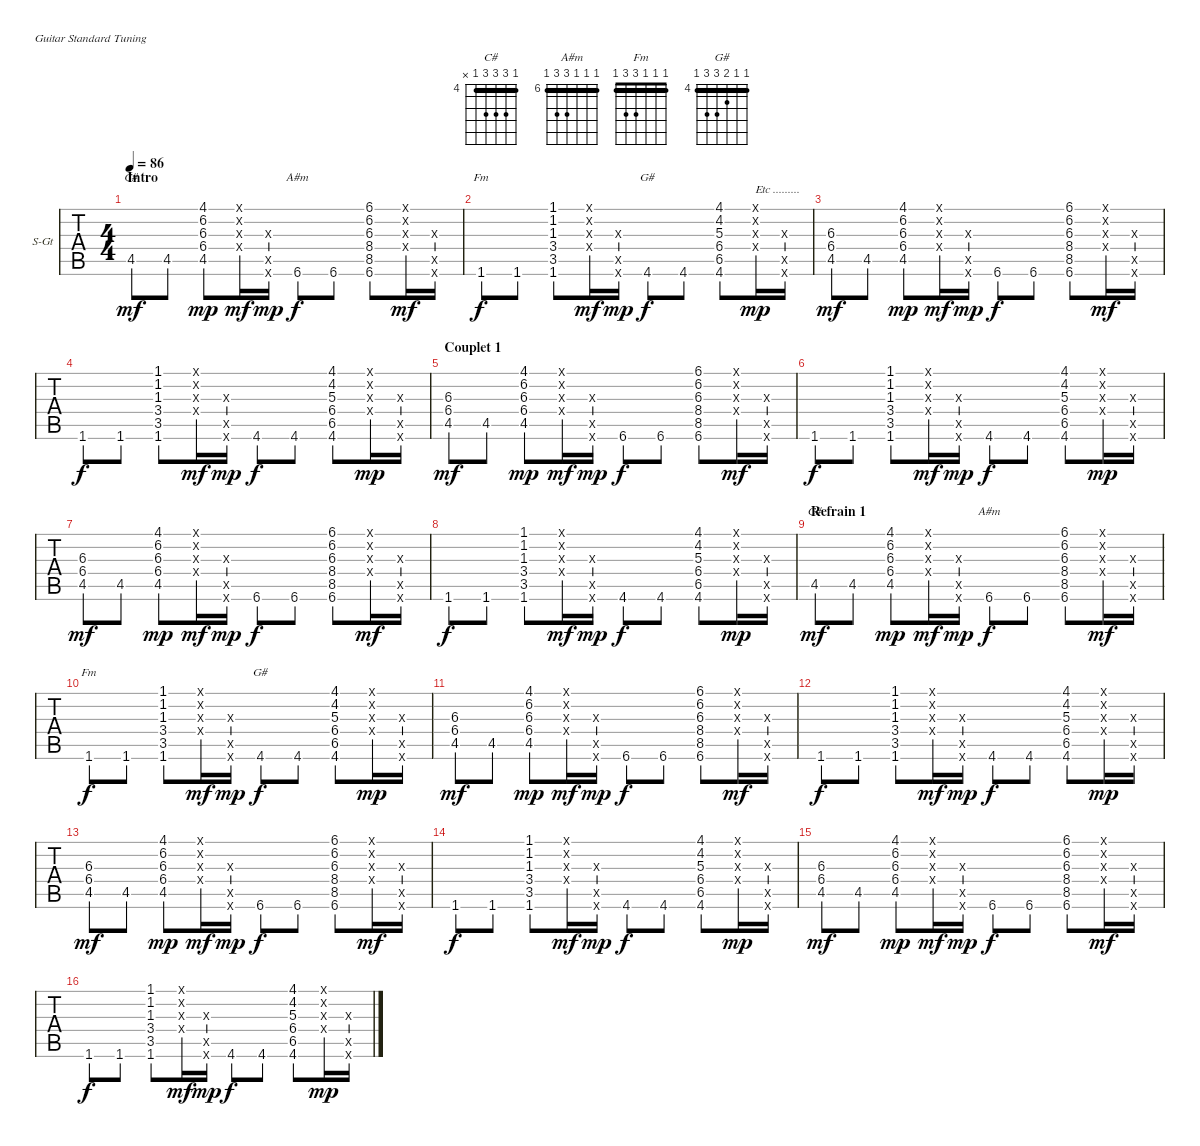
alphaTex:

\bracketExtendMode groupsimilarinstruments
\firstSystemTrackNameOrientation horizontal
\otherSystemsTrackNameOrientation horizontal
\track ("Guitare" "S-Gt") {instrument acousticguitarsteel}
\staff {tabs}
\tuning (E4 B3 G3 D3 A2 E2)
\chord ("C#" 4 6 6 6 4 x) {firstfret 4 showfingering false barre 4}
\chord ("A#m" 6 6 6 8 8 6) {firstfret 6 showfingering false barre (6 6 6)}
\chord ("Fm" 1 1 1 3 3 1) {showfingering false barre (1 1 1)}
\chord ("G#" 4 4 5 6 6 4) {firstfret 4 showfingering false barre (4 4)}
\ts (4 4)
\section ("" "Intro")
\tempo 86
\clef g2
\ks c
4.5.8{ch "C#" dy mf instrument acousticguitarsteel} 4.5.8 (4.1 6.2 6.3 6.4 4.5).8{dy mp} (0.1{x} 0.2{x} 0.3{x} 0.4{x}).16{dy mf} (0.3{x} 0.5{x} 0.6{x}).16{dy mp} 6.6.8{ch "A#m" dy f} 6.6.8 (6.1 6.2 6.3 8.4 8.5 6.6).8 (0.1{x} 0.2{x} 0.3{x} 0.4{x}).16{dy mf} (0.3{x} 0.5{x} 0.6{x}).16 |
1.6.8{ch "Fm" dy f} 1.6.8 (1.1 1.2 1.3 3.4 3.5 1.6).8 (0.1{x} 0.2{x} 0.3{x} 0.4{x}).16{dy mf} (0.3{x} 0.5{x} 0.6{x}).16{dy mp} 4.6.8{ch "G#" dy f} 4.6.8 (4.1 4.2 5.3 6.4 6.5 4.6).8 (0.1{x} 0.2{x} 0.3{x} 0.4{x}).16{txt "Etc ........." dy mp} (0.3{x} 0.5{x} 0.6{x}).16 |
(6.3 6.4 4.5).8{dy mf} 4.5.8 (4.1 6.2 6.3 6.4 4.5).8{dy mp} (0.1{x} 0.2{x} 0.3{x} 0.4{x}).16{dy mf} (0.3{x} 0.5{x} 0.6{x}).16{dy mp} 6.6.8{dy f} 6.6.8 (6.1 6.2 6.3 8.4 8.5 6.6).8 (0.1{x} 0.2{x} 0.3{x} 0.4{x}).16{dy mf} (0.3{x} 0.5{x} 0.6{x}).16 |
1.6.8{dy f} 1.6.8 (1.1 1.2 1.3 3.4 3.5 1.6).8 (0.1{x} 0.2{x} 0.3{x} 0.4{x}).16{dy mf} (0.3{x} 0.5{x} 0.6{x}).16{dy mp} 4.6.8{dy f} 4.6.8 (4.1 4.2 5.3 6.4 6.5 4.6).8 (0.1{x} 0.2{x} 0.3{x} 0.4{x}).16{dy mp} (0.3{x} 0.5{x} 0.6{x}).16 |
\section ("" "Couplet 1")
(6.3 6.4 4.5).8{dy mf} 4.5.8 (4.1 6.2 6.3 6.4 4.5).8{dy mp} (0.1{x} 0.2{x} 0.3{x} 0.4{x}).16{dy mf} (0.3{x} 0.5{x} 0.6{x}).16{dy mp} 6.6.8{dy f} 6.6.8 (6.1 6.2 6.3 8.4 8.5 6.6).8 (0.1{x} 0.2{x} 0.3{x} 0.4{x}).16{dy mf} (0.3{x} 0.5{x} 0.6{x}).16 |
1.6.8{dy f} 1.6.8 (1.1 1.2 1.3 3.4 3.5 1.6).8 (0.1{x} 0.2{x} 0.3{x} 0.4{x}).16{dy mf} (0.3{x} 0.5{x} 0.6{x}).16{dy mp} 4.6.8{dy f} 4.6.8 (4.1 4.2 5.3 6.4 6.5 4.6).8 (0.1{x} 0.2{x} 0.3{x} 0.4{x}).16{dy mp} (0.3{x} 0.5{x} 0.6{x}).16 |
(6.3 6.4 4.5).8{dy mf} 4.5.8 (4.1 6.2 6.3 6.4 4.5).8{dy mp} (0.1{x} 0.2{x} 0.3{x} 0.4{x}).16{dy mf} (0.3{x} 0.5{x} 0.6{x}).16{dy mp} 6.6.8{dy f} 6.6.8 (6.1 6.2 6.3 8.4 8.5 6.6).8 (0.1{x} 0.2{x} 0.3{x} 0.4{x}).16{dy mf} (0.3{x} 0.5{x} 0.6{x}).16 |
1.6.8{dy f} 1.6.8 (1.1 1.2 1.3 3.4 3.5 1.6).8 (0.1{x} 0.2{x} 0.3{x} 0.4{x}).16{dy mf} (0.3{x} 0.5{x} 0.6{x}).16{dy mp} 4.6.8{dy f} 4.6.8 (4.1 4.2 5.3 6.4 6.5 4.6).8 (0.1{x} 0.2{x} 0.3{x} 0.4{x}).16{dy mp} (0.3{x} 0.5{x} 0.6{x}).16 |
\section ("" "Refrain 1")
4.5.8{ch "C#" dy mf} 4.5.8 (4.1 6.2 6.3 6.4 4.5).8{dy mp} (0.1{x} 0.2{x} 0.3{x} 0.4{x}).16{dy mf} (0.3{x} 0.5{x} 0.6{x}).16{dy mp} 6.6.8{ch "A#m" dy f} 6.6.8 (6.1 6.2 6.3 8.4 8.5 6.6).8 (0.1{x} 0.2{x} 0.3{x} 0.4{x}).16{dy mf} (0.3{x} 0.5{x} 0.6{x}).16 |
1.6.8{ch "Fm" dy f} 1.6.8 (1.1 1.2 1.3 3.4 3.5 1.6).8 (0.1{x} 0.2{x} 0.3{x} 0.4{x}).16{dy mf} (0.3{x} 0.5{x} 0.6{x}).16{dy mp} 4.6.8{ch "G#" dy f} 4.6.8 (4.1 4.2 5.3 6.4 6.5 4.6).8 (0.1{x} 0.2{x} 0.3{x} 0.4{x}).16{dy mp} (0.3{x} 0.5{x} 0.6{x}).16 |
(6.3 6.4 4.5).8{dy mf} 4.5.8 (4.1 6.2 6.3 6.4 4.5).8{dy mp} (0.1{x} 0.2{x} 0.3{x} 0.4{x}).16{dy mf} (0.3{x} 0.5{x} 0.6{x}).16{dy mp} 6.6.8{dy f} 6.6.8 (6.1 6.2 6.3 8.4 8.5 6.6).8 (0.1{x} 0.2{x} 0.3{x} 0.4{x}).16{dy mf} (0.3{x} 0.5{x} 0.6{x}).16 |
1.6.8{dy f} 1.6.8 (1.1 1.2 1.3 3.4 3.5 1.6).8 (0.1{x} 0.2{x} 0.3{x} 0.4{x}).16{dy mf} (0.3{x} 0.5{x} 0.6{x}).16{dy mp} 4.6.8{dy f} 4.6.8 (4.1 4.2 5.3 6.4 6.5 4.6).8 (0.1{x} 0.2{x} 0.3{x} 0.4{x}).16{dy mp} (0.3{x} 0.5{x} 0.6{x}).16 |
(6.3 6.4 4.5).8{dy mf} 4.5.8 (4.1 6.2 6.3 6.4 4.5).8{dy mp} (0.1{x} 0.2{x} 0.3{x} 0.4{x}).16{dy mf} (0.3{x} 0.5{x} 0.6{x}).16{dy mp} 6.6.8{dy f} 6.6.8 (6.1 6.2 6.3 8.4 8.5 6.6).8 (0.1{x} 0.2{x} 0.3{x} 0.4{x}).16{dy mf} (0.3{x} 0.5{x} 0.6{x}).16 |
1.6.8{dy f} 1.6.8 (1.1 1.2 1.3 3.4 3.5 1.6).8 (0.1{x} 0.2{x} 0.3{x} 0.4{x}).16{dy mf} (0.3{x} 0.5{x} 0.6{x}).16{dy mp} 4.6.8{dy f} 4.6.8 (4.1 4.2 5.3 6.4 6.5 4.6).8 (0.1{x} 0.2{x} 0.3{x} 0.4{x}).16{dy mp} (0.3{x} 0.5{x} 0.6{x}).16 |
(6.3 6.4 4.5).8{dy mf} 4.5.8 (4.1 6.2 6.3 6.4 4.5).8{dy mp} (0.1{x} 0.2{x} 0.3{x} 0.4{x}).16{dy mf} (0.3{x} 0.5{x} 0.6{x}).16{dy mp} 6.6.8{dy f} 6.6.8 (6.1 6.2 6.3 8.4 8.5 6.6).8 (0.1{x} 0.2{x} 0.3{x} 0.4{x}).16{dy mf} (0.3{x} 0.5{x} 0.6{x}).16 |
1.6.8{dy f} 1.6.8 (1.1 1.2 1.3 3.4 3.5 1.6).8 (0.1{x} 0.2{x} 0.3{x} 0.4{x}).16{dy mf} (0.3{x} 0.5{x} 0.6{x}).16{dy mp} 4.6.8{dy f} 4.6.8 (4.1 4.2 5.3 6.4 6.5 4.6).8 (0.1{x} 0.2{x} 0.3{x} 0.4{x}).16{dy mp} (0.3{x} 0.5{x} 0.6{x}).16
